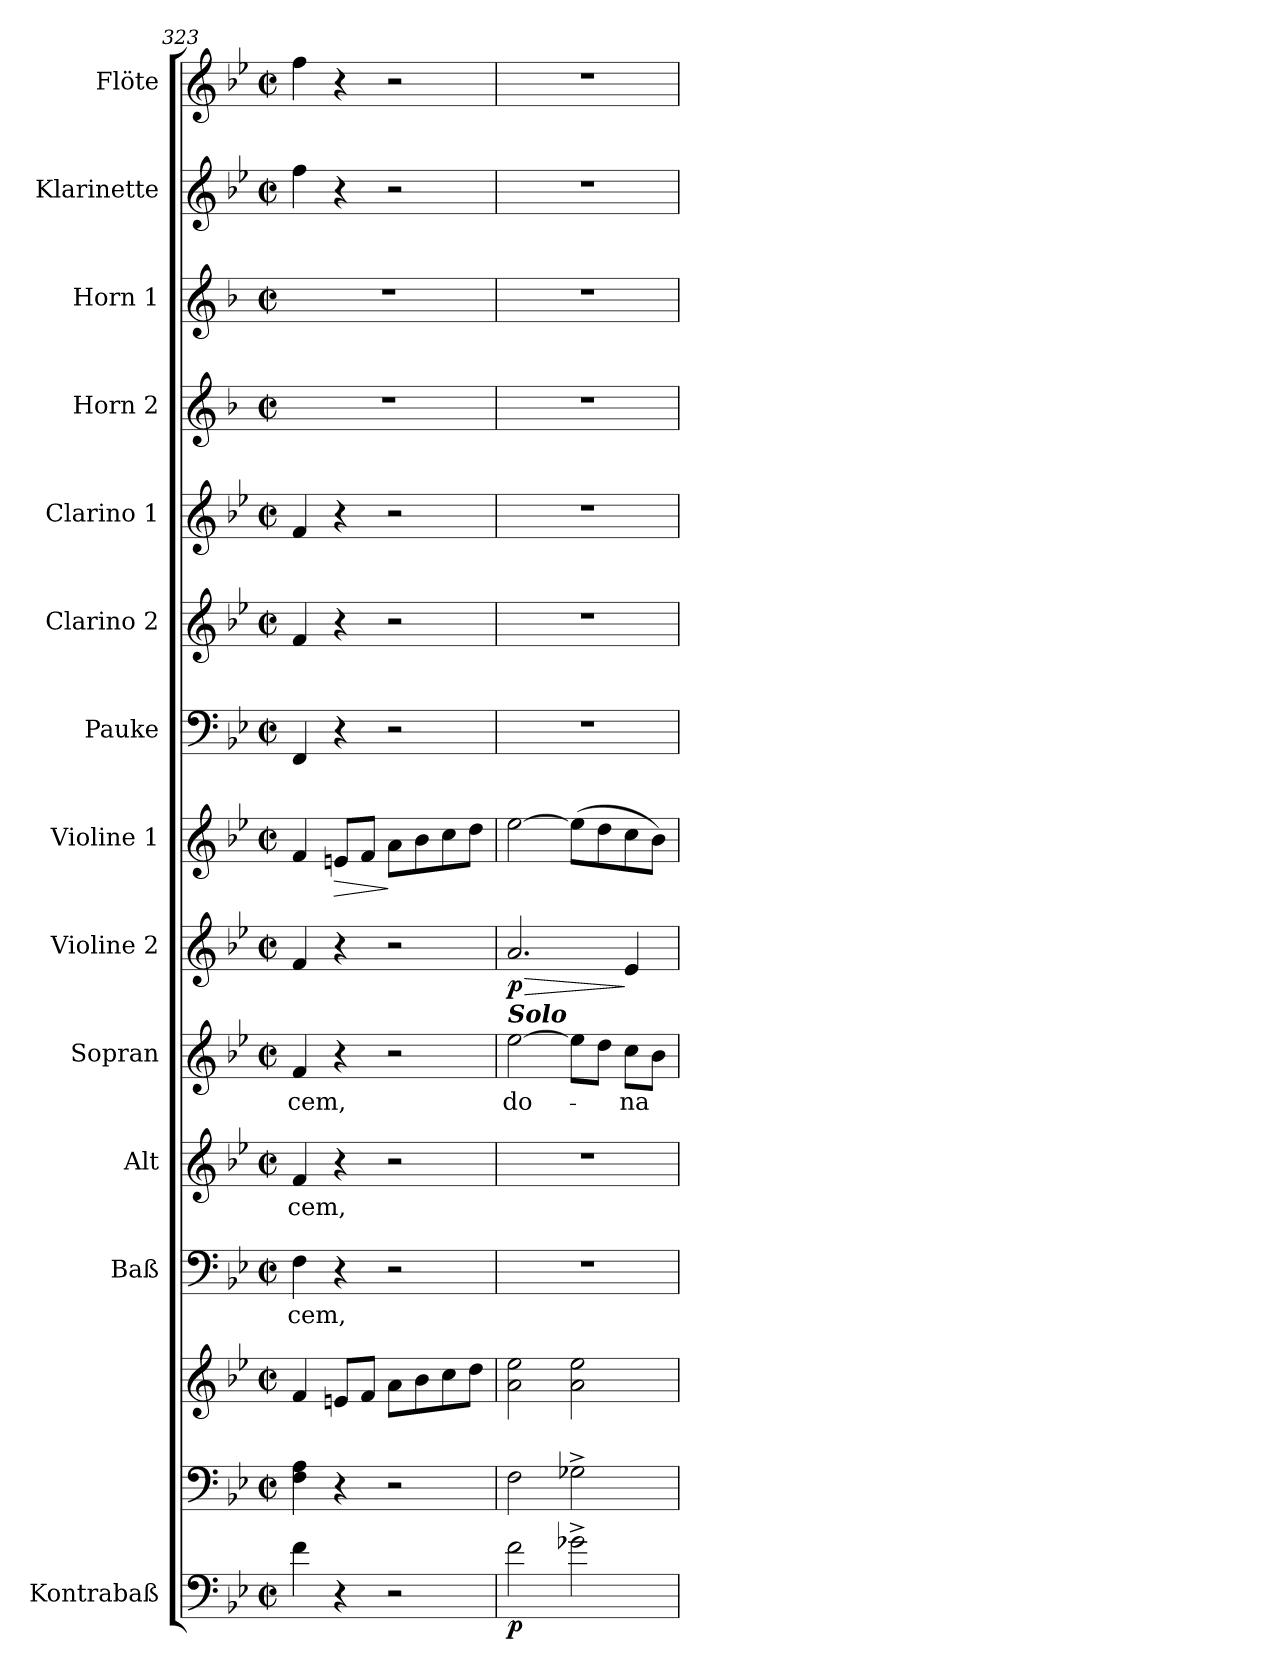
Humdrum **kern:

**kern	**dynam	**kern	**kern	**kern	**text	**kern	**text	**kern	**text	**kern	**dynam	**kern	**dynam	**kern	**kern	**kern	**kern	**kern	**kern	**kern
*part14	*part14	*part13	*part13	*part12	*part12	*part11	*part11	*part10	*part10	*part9	*part9	*part8	*part8	*part7	*part6	*part5	*part4	*part3	*part2	*part1
*staff15	*staff15	*staff14	*staff13	*staff12	*staff12	*staff11	*staff11	*staff10	*staff10	*staff9	*staff9	*staff8	*staff8	*staff7	*staff6	*staff5	*staff4	*staff3	*staff2	*staff1
*I"Kontrabaß	*	*	*	*I"Baß	*	*I"Alt	*	*I"Sopran	*	*I"Violine 2	*	*I"Violine 1	*	*I"Pauke	*I"Clarino 2	*I"Clarino 1	*I"Horn 2	*I"Horn 1	*I"Klarinette	*I"Flöte
*I'Kb	*	*	*	*I'Baß	*	*I'Alt	*	*I'Sop	*	*I'Vln. 2	*	*I'Vln. 1	*	*I'Pk.	*	*	*I'Hrn. 2	*I'Hrn. 1	*	*I'Fl.
!!LO:PB:g=z
*clefF4	*	*clefF4	*clefG2	*clefF4	*	*clefG2	*	*clefG2	*	*clefG2	*	*clefG2	*	*clefF4	*clefG2	*clefG2	*clefG2	*clefG2	*clefG2	*clefG2
*ITrd7c12	*	*	*	*	*	*	*	*	*	*	*	*	*	*	*ITrd7c12	*ITrd7c12	*ITrd4c7	*ITrd4c7	*	*
*k[b-e-]	*	*k[b-e-]	*k[b-e-]	*k[b-e-]	*	*k[b-e-]	*	*k[b-e-]	*	*k[b-e-]	*	*k[b-e-]	*	*k[b-e-]	*k[b-e-]	*k[b-e-]	*k[b-e-]	*k[b-e-]	*k[b-e-]	*k[b-e-]
*B-:	*	*B-:	*B-:	*B-:	*	*B-:	*	*B-:	*	*B-:	*	*B-:	*	*B-:	*B-:	*B-:	*B-:	*B-:	*B-:	*B-:
*M2/2	*	*M2/2	*M2/2	*M2/2	*	*M2/2	*	*M2/2	*	*M2/2	*	*M2/2	*	*M2/2	*M2/2	*M2/2	*M2/2	*M2/2	*M2/2	*M2/2
*met(c|)	*	*met(c|)	*met(c|)	*met(c|)	*	*met(c|)	*	*met(c|)	*	*met(c|)	*	*met(c|)	*	*met(c|)	*met(c|)	*met(c|)	*met(c|)	*met(c|)	*met(c|)	*met(c|)
=323	=323	=323	=323	=323	=323	=323	=323	=323	=323	=323	=323	=323	=323	=323	=323	=323	=323	=323	=323	=323
!	!	!	!	!	!LO:LY:b	!	!LO:LY:b	!	!LO:LY:b	!	!	!	!	!	!	!	!	!	!	!
4F\	.	4F\ 4A\	4f/	4F\	-cem,	4f/	-cem,	4f/	-cem,	4f/	.	4f/	.	4FF/	4F/	4F/	1r	1r	4ff\	4ff\
!	!	!	!	!	!	!	!	!	!	!	!	!	!LO:HP:b	!	!	!	!	!	!	!
4r	.	4r	8en/L	4r	.	4r	.	4r	.	4r	.	8en/L	>	4r	4r	4r	.	.	4r	4r
.	.	.	8f/J	.	.	.	.	.	.	.	.	8f/J	.	.	.	.	.	.	.	.
2r	.	2r	8a\L	2r	.	2r	.	2r	.	2r	.	8a\L	]	2r	2r	2r	.	.	2r	2r
.	.	.	8b-\	.	.	.	.	.	.	.	.	8b-\	.	.	.	.	.	.	.	.
.	.	.	8cc\	.	.	.	.	.	.	.	.	8cc\	.	.	.	.	.	.	.	.
.	.	.	8dd\J	.	.	.	.	.	.	.	.	8dd\J	.	.	.	.	.	.	.	.
=324	=324	=324	=324	=324	=324	=324	=324	=324	=324	=324	=324	=324	=324	=324	=324	=324	=324	=324	=324	=324
!	!	!	!	!	!	!	!	!LO:TX:a:Bi:t=Solo	!	!	!	!	!	!	!	!	!	!	!	!
!	!LO:DY:b	!	!	!	!	!	!	!	!LO:LY:b	!	!LO:HP:b	!	!	!	!	!	!	!	!	!
!	!	!	!	!	!	!	!	!	!	!	!LO:DY:n=1:b	!	!	!	!	!	!	!	!	!
2F\	p	2F\	2a\ 2ee-\	1r	.	1r	.	[2ee-\	do-	2.a/	> p	[2ee-\	.	1r	1r	1r	1r	1r	1r	1r
2G-X^>\	.	2G-X^>\	2a\ 2ee-\	.	.	.	.	8ee-\L]	.	.	.	(>8ee-\L]	.	.	.	.	.	.	.	.
.	.	.	.	.	.	.	.	8dd\J	.	.	.	8dd\	.	.	.	.	.	.	.	.
!	!	!	!	!	!	!	!	!	!LO:LY:b	!	!	!	!	!	!	!	!	!	!	!
.	.	.	.	.	.	.	.	8cc\L	-na	4e-/	]	8cc\	.	.	.	.	.	.	.	.
.	.	.	.	.	.	.	.	8b-\J	.	.	.	8b-\J)	.	.	.	.	.	.	.	.
=	=	=	=	=	=	=	=	=	=	=	=	=	=	=	=	=	=	=	=	=
*-	*-	*-	*-	*-	*-	*-	*-	*-	*-	*-	*-	*-	*-	*-	*-	*-	*-	*-	*-	*-
